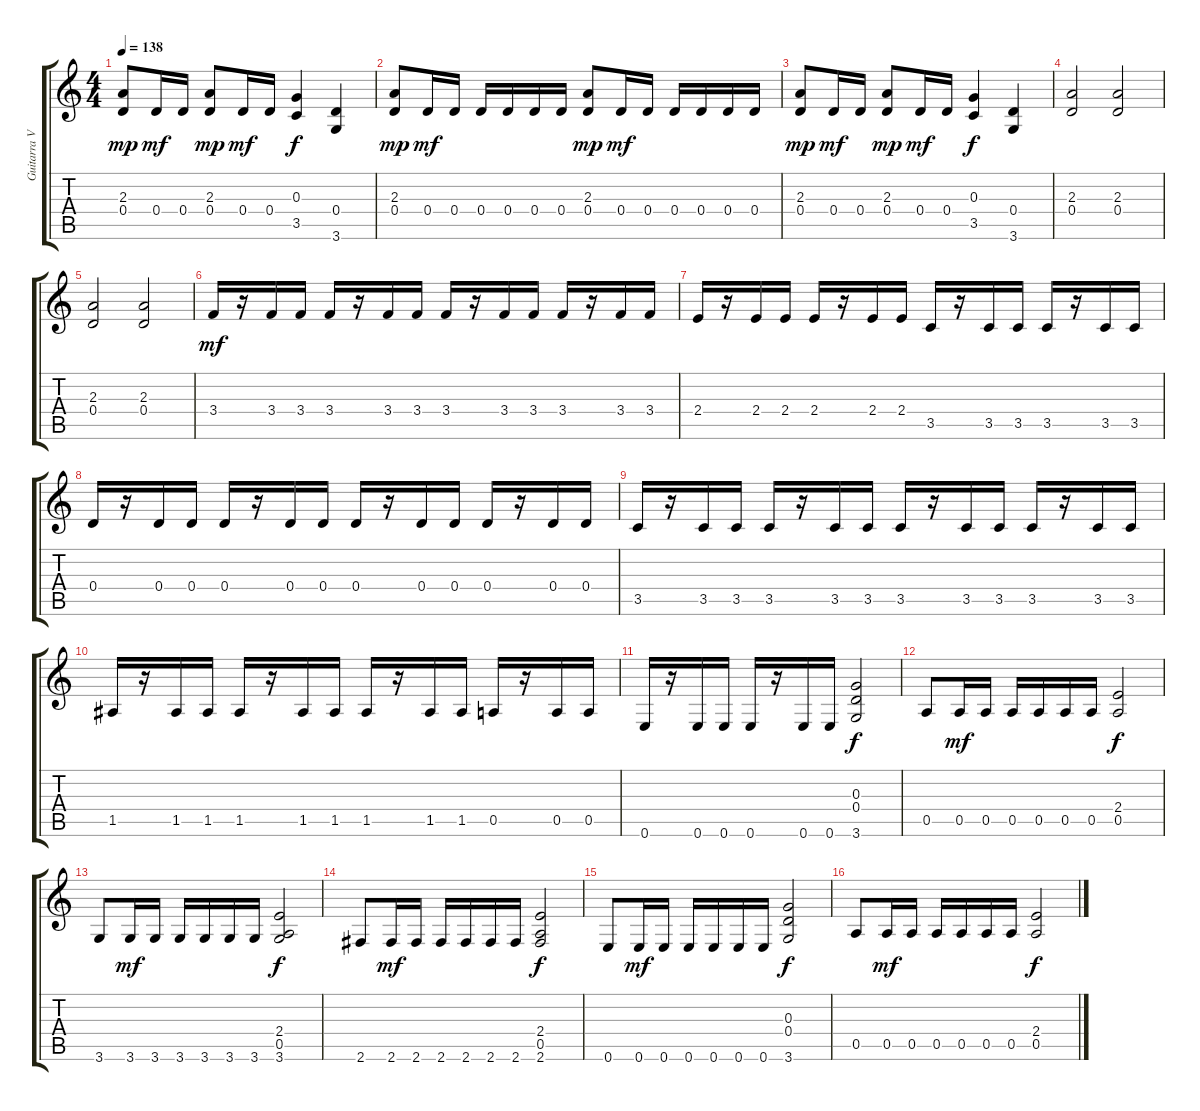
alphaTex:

\track ("Guitarra V (Dist. Rítmica)" "Guitarra V") {instrument distortionguitar}
\staff {score tabs}
\tuning (E4 B3 G3 D3 A2 E2) {hide}
\ts (4 4)
\tempo 138
\clef g2
\ks c
(2.3 0.4).8{dy mp} 0.4.16{dy mf} 0.4.16 (2.3 0.4).8{dy mp} 0.4.16{dy mf} 0.4.16 (0.3 3.5).4{dy f} (0.4 3.6).4 |
(2.3 0.4).8{dy mp} 0.4.16{dy mf} 0.4.16 0.4.16 0.4.16 0.4.16 0.4.16 (2.3 0.4).8{dy mp} 0.4.16{dy mf} 0.4.16 0.4.16 0.4.16 0.4.16 0.4.16 |
(2.3 0.4).8{dy mp} 0.4.16{dy mf} 0.4.16 (2.3 0.4).8{dy mp} 0.4.16{dy mf} 0.4.16 (0.3 3.5).4{dy f} (0.4 3.6).4 |
(2.3 0.4).2 (2.3 0.4).2 |
(2.3 0.4).2 (2.3 0.4).2 |
3.4.16{dy mf} r.16 3.4.16 3.4.16 3.4.16 r.16 3.4.16 3.4.16 3.4.16 r.16 3.4.16 3.4.16 3.4.16 r.16 3.4.16 3.4.16 |
2.4.16 r.16 2.4.16 2.4.16 2.4.16 r.16 2.4.16 2.4.16 3.5.16 r.16 3.5.16 3.5.16 3.5.16 r.16 3.5.16 3.5.16 |
0.4.16 r.16 0.4.16 0.4.16 0.4.16 r.16 0.4.16 0.4.16 0.4.16 r.16 0.4.16 0.4.16 0.4.16 r.16 0.4.16 0.4.16 |
3.5.16 r.16 3.5.16 3.5.16 3.5.16 r.16 3.5.16 3.5.16 3.5.16 r.16 3.5.16 3.5.16 3.5.16 r.16 3.5.16 3.5.16 |
1.5.16 r.16 1.5.16 1.5.16 1.5.16 r.16 1.5.16 1.5.16 1.5.16 r.16 1.5.16 1.5.16 0.5.16 r.16 0.5.16 0.5.16 |
0.6.16 r.16 0.6.16 0.6.16 0.6.16 r.16 0.6.16 0.6.16 (0.3 0.4 3.6).2{dy f} |
0.5.8 0.5.16{dy mf} 0.5.16 0.5.16 0.5.16 0.5.16 0.5.16 (2.4 0.5).2{dy f} |
3.6.8 3.6.16{dy mf} 3.6.16 3.6.16 3.6.16 3.6.16 3.6.16 (2.4 0.5 3.6).2{dy f} |
2.6.8 2.6.16{dy mf} 2.6.16 2.6.16 2.6.16 2.6.16 2.6.16 (2.4 0.5 2.6).2{dy f} |
0.6.8 0.6.16{dy mf} 0.6.16 0.6.16 0.6.16 0.6.16 0.6.16 (0.3 0.4 3.6).2{dy f} |
0.5.8 0.5.16{dy mf} 0.5.16 0.5.16 0.5.16 0.5.16 0.5.16 (2.4 0.5).2{dy f}
